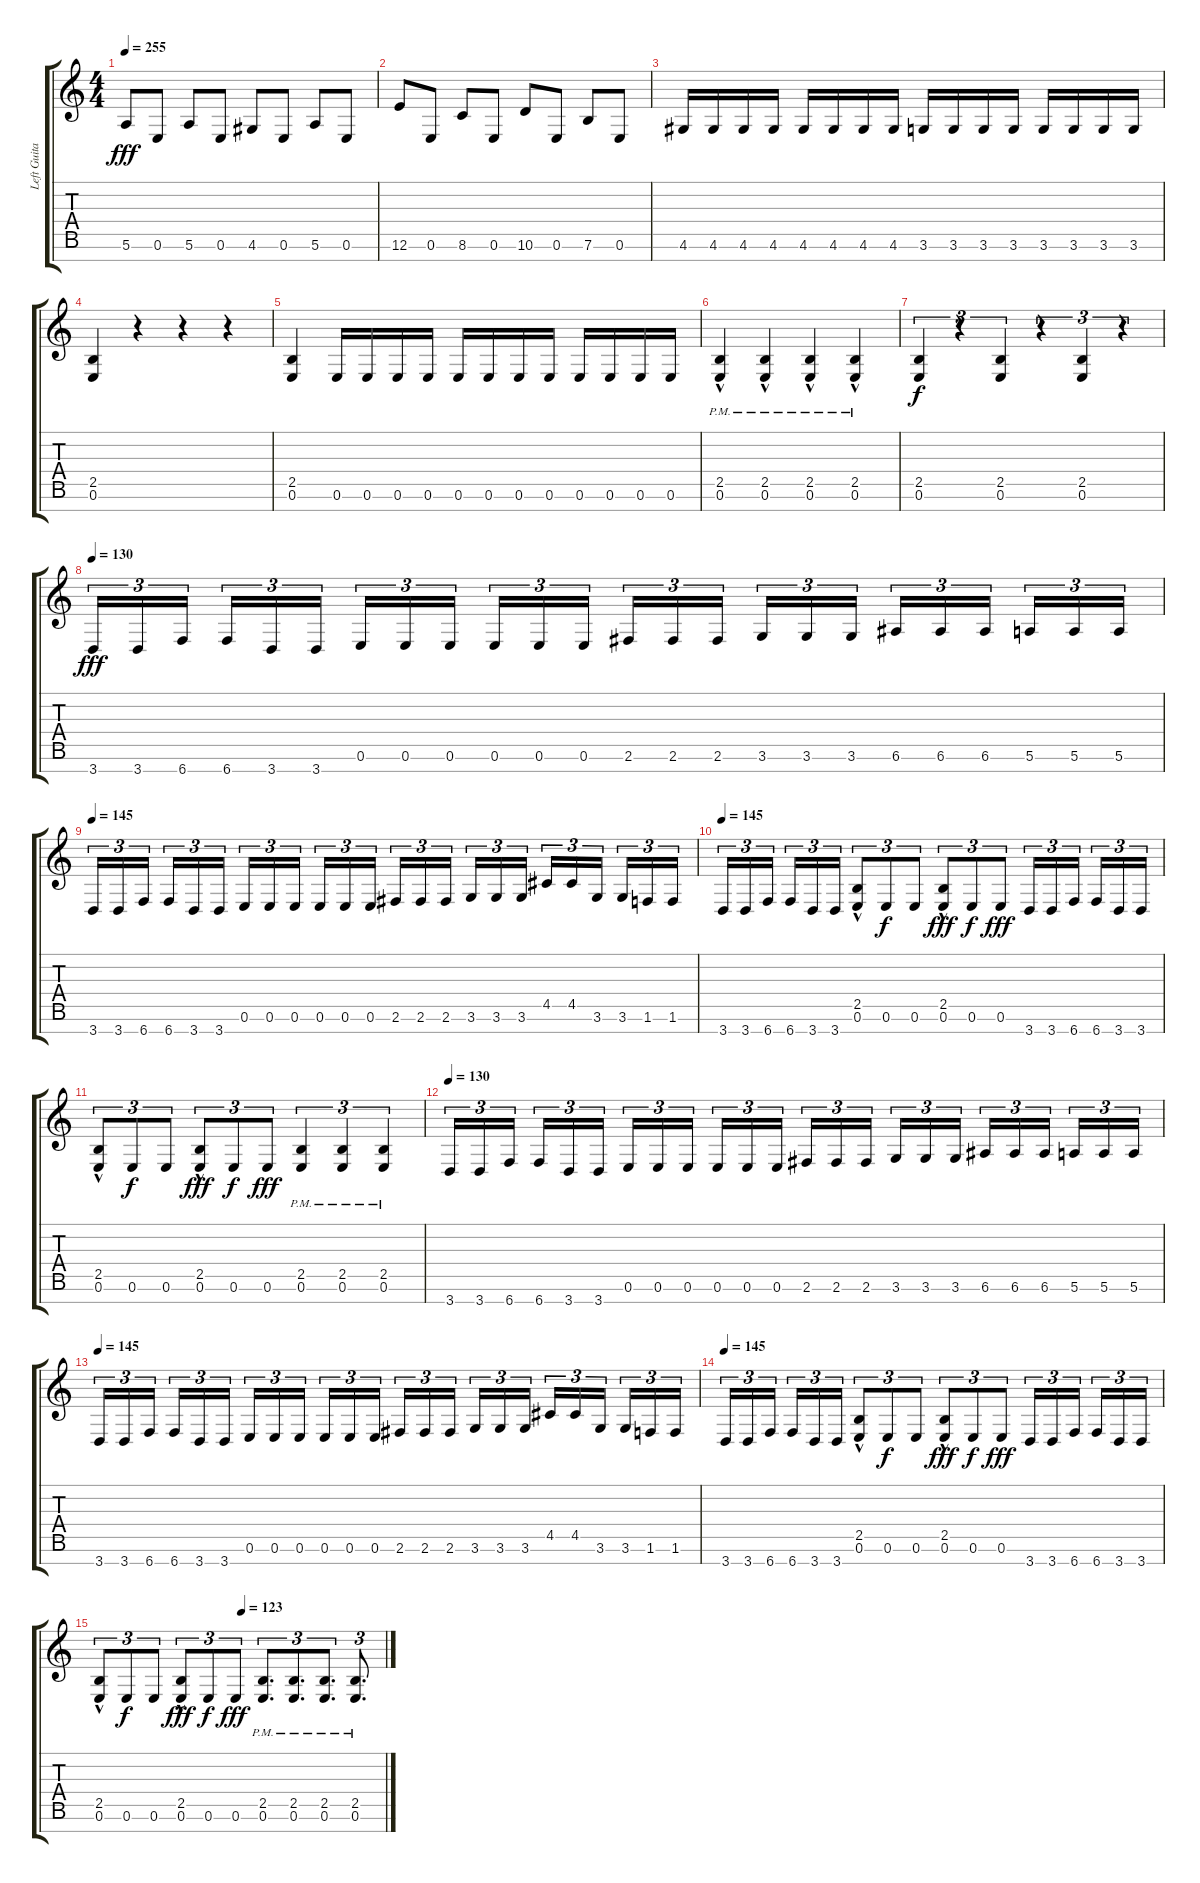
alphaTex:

\track ("Left Guitar" "Left Guita") {instrument distortionguitar}
\staff {score tabs}
\tuning (E4 B3 G3 D3 A2 E2 B1) {hide}
\ts (4 4)
\tempo 255
\clef g2
\ks c
5.6.8{dy fff} 0.6.8 5.6.8 0.6.8 4.6.8 0.6.8 5.6.8 0.6.8 |
12.6.8 0.6.8 8.6.8 0.6.8 10.6.8 0.6.8 7.6.8 0.6.8 |
4.6.16 4.6.16 4.6.16 4.6.16 4.6.16 4.6.16 4.6.16 4.6.16 3.6.16 3.6.16 3.6.16 3.6.16 3.6.16 3.6.16 3.6.16 3.6.16 |
(2.5 0.6).4 r.4 r.4 r.4 |
(2.5 0.6).4 0.6.16 0.6.16 0.6.16 0.6.16 0.6.16 0.6.16 0.6.16 0.6.16 0.6.16 0.6.16 0.6.16 0.6.16 |
(2.5{hac pm} 0.6{hac pm}).4 (2.5{hac pm} 0.6{hac pm}).4 (2.5{hac pm} 0.6{hac pm}).4 (2.5{hac pm} 0.6{hac pm}).4 |
(2.5 0.6).4{tu (3 2) dy f} r.4{tu (3 2)} (2.5 0.6).4{tu (3 2)} r.4{tu (3 2)} (2.5 0.6).4{tu (3 2)} r.4{tu (3 2)} |
\tempo 130
3.7.16{tu (3 2) dy fff} 3.7.16{tu (3 2)} 6.7.16{tu (3 2) beam splitsecondary} 6.7.16{tu (3 2)} 3.7.16{tu (3 2)} 3.7.16{tu (3 2)} 0.6.16{tu (3 2)} 0.6.16{tu (3 2)} 0.6.16{tu (3 2) beam splitsecondary} 0.6.16{tu (3 2)} 0.6.16{tu (3 2)} 0.6.16{tu (3 2)} 2.6.16{tu (3 2)} 2.6.16{tu (3 2)} 2.6.16{tu (3 2) beam splitsecondary} 3.6.16{tu (3 2)} 3.6.16{tu (3 2)} 3.6.16{tu (3 2)} 6.6.16{tu (3 2)} 6.6.16{tu (3 2)} 6.6.16{tu (3 2) beam splitsecondary} 5.6.16{tu (3 2)} 5.6.16{tu (3 2)} 5.6.16{tu (3 2)} |
\tempo 145
3.7.16{tu (3 2)} 3.7.16{tu (3 2)} 6.7.16{tu (3 2) beam splitsecondary} 6.7.16{tu (3 2)} 3.7.16{tu (3 2)} 3.7.16{tu (3 2)} 0.6.16{tu (3 2)} 0.6.16{tu (3 2)} 0.6.16{tu (3 2) beam splitsecondary} 0.6.16{tu (3 2)} 0.6.16{tu (3 2)} 0.6.16{tu (3 2)} 2.6.16{tu (3 2)} 2.6.16{tu (3 2)} 2.6.16{tu (3 2) beam splitsecondary} 3.6.16{tu (3 2)} 3.6.16{tu (3 2)} 3.6.16{tu (3 2)} 4.5.16{tu (3 2)} 4.5.16{tu (3 2)} 3.6.16{tu (3 2) beam splitsecondary} 3.6.16{tu (3 2)} 1.6.16{tu (3 2)} 1.6.16{tu (3 2)} |
\tempo 145
3.7.16{tu (3 2)} 3.7.16{tu (3 2)} 6.7.16{tu (3 2) beam splitsecondary} 6.7.16{tu (3 2)} 3.7.16{tu (3 2)} 3.7.16{tu (3 2)} (2.5 0.6{hac}).8{tu (3 2)} 0.6.8{tu (3 2) dy f} 0.6.8{tu (3 2)} (2.5 0.6{hac}).8{tu (3 2) dy fff} 0.6.8{tu (3 2) dy f} 0.6.8{tu (3 2) dy fff} 3.7.16{tu (3 2)} 3.7.16{tu (3 2)} 6.7.16{tu (3 2) beam splitsecondary} 6.7.16{tu (3 2)} 3.7.16{tu (3 2)} 3.7.16{tu (3 2)} |
(2.5 0.6{hac}).8{tu (3 2)} 0.6.8{tu (3 2) dy f} 0.6.8{tu (3 2)} (2.5 0.6{hac}).8{tu (3 2) dy fff} 0.6.8{tu (3 2) dy f} 0.6.8{tu (3 2) dy fff} (2.5{pm} 0.6{pm}).4{tu (3 2)} (2.5{pm} 0.6{pm}).4{tu (3 2)} (2.5{pm} 0.6{pm}).4{tu (3 2)} |
\tempo 130
3.7.16{tu (3 2)} 3.7.16{tu (3 2)} 6.7.16{tu (3 2) beam splitsecondary} 6.7.16{tu (3 2)} 3.7.16{tu (3 2)} 3.7.16{tu (3 2)} 0.6.16{tu (3 2)} 0.6.16{tu (3 2)} 0.6.16{tu (3 2) beam splitsecondary} 0.6.16{tu (3 2)} 0.6.16{tu (3 2)} 0.6.16{tu (3 2)} 2.6.16{tu (3 2)} 2.6.16{tu (3 2)} 2.6.16{tu (3 2) beam splitsecondary} 3.6.16{tu (3 2)} 3.6.16{tu (3 2)} 3.6.16{tu (3 2)} 6.6.16{tu (3 2)} 6.6.16{tu (3 2)} 6.6.16{tu (3 2) beam splitsecondary} 5.6.16{tu (3 2)} 5.6.16{tu (3 2)} 5.6.16{tu (3 2)} |
\tempo 145
3.7.16{tu (3 2)} 3.7.16{tu (3 2)} 6.7.16{tu (3 2) beam splitsecondary} 6.7.16{tu (3 2)} 3.7.16{tu (3 2)} 3.7.16{tu (3 2)} 0.6.16{tu (3 2)} 0.6.16{tu (3 2)} 0.6.16{tu (3 2) beam splitsecondary} 0.6.16{tu (3 2)} 0.6.16{tu (3 2)} 0.6.16{tu (3 2)} 2.6.16{tu (3 2)} 2.6.16{tu (3 2)} 2.6.16{tu (3 2) beam splitsecondary} 3.6.16{tu (3 2)} 3.6.16{tu (3 2)} 3.6.16{tu (3 2)} 4.5.16{tu (3 2)} 4.5.16{tu (3 2)} 3.6.16{tu (3 2) beam splitsecondary} 3.6.16{tu (3 2)} 1.6.16{tu (3 2)} 1.6.16{tu (3 2)} |
\tempo 145
3.7.16{tu (3 2)} 3.7.16{tu (3 2)} 6.7.16{tu (3 2) beam splitsecondary} 6.7.16{tu (3 2)} 3.7.16{tu (3 2)} 3.7.16{tu (3 2)} (2.5 0.6{hac}).8{tu (3 2)} 0.6.8{tu (3 2) dy f} 0.6.8{tu (3 2)} (2.5 0.6{hac}).8{tu (3 2) dy fff} 0.6.8{tu (3 2) dy f} 0.6.8{tu (3 2) dy fff} 3.7.16{tu (3 2)} 3.7.16{tu (3 2)} 6.7.16{tu (3 2) beam splitsecondary} 6.7.16{tu (3 2)} 3.7.16{tu (3 2)} 3.7.16{tu (3 2)} |
\tempo (123 0.5)
(2.5 0.6{hac}).8{tu (3 2)} 0.6.8{tu (3 2) dy f} 0.6.8{tu (3 2)} (2.5 0.6{hac}).8{tu (3 2) dy fff} 0.6.8{tu (3 2) dy f} 0.6.8{tu (3 2) dy fff} (2.5{pm} 0.6{pm}).8{d tu (3 2)} (2.5{pm} 0.6{pm}).8{d tu (3 2)} (2.5{pm} 0.6{pm}).8{d tu (3 2)} (2.5{pm} 0.6{pm}).8{d tu (3 2)}
